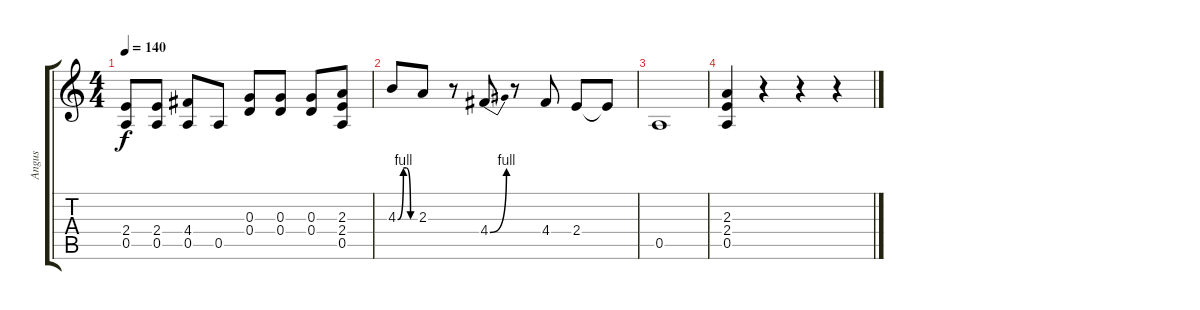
\track ("Angus" "Angus") {instrument overdrivenguitar}
\staff {score tabs}
\tuning (E4 B3 G3 D3 A2 E2) {hide}
\ts (4 4)
\tempo 140
\clef g2
\ks c
(2.4{t} 0.5{t}).8{dy f} (2.4 0.5).8 (4.4 0.5).8 0.5.8 (0.3 0.4).8 (0.3 0.4).8 (0.3 0.4).8 (2.3 2.4 0.5).8 |
4.3{be (custom 0 0 20 4 30 4 45 0 60 0)}.8 2.3.8 r.8 4.4{be (bend 0 0 60 4)}.8 r.8 4.4.8 2.4.8 2.4{t}.8 |
0.5.1 |
(2.3 2.4 0.5).4 r.4 r.4 r.4
